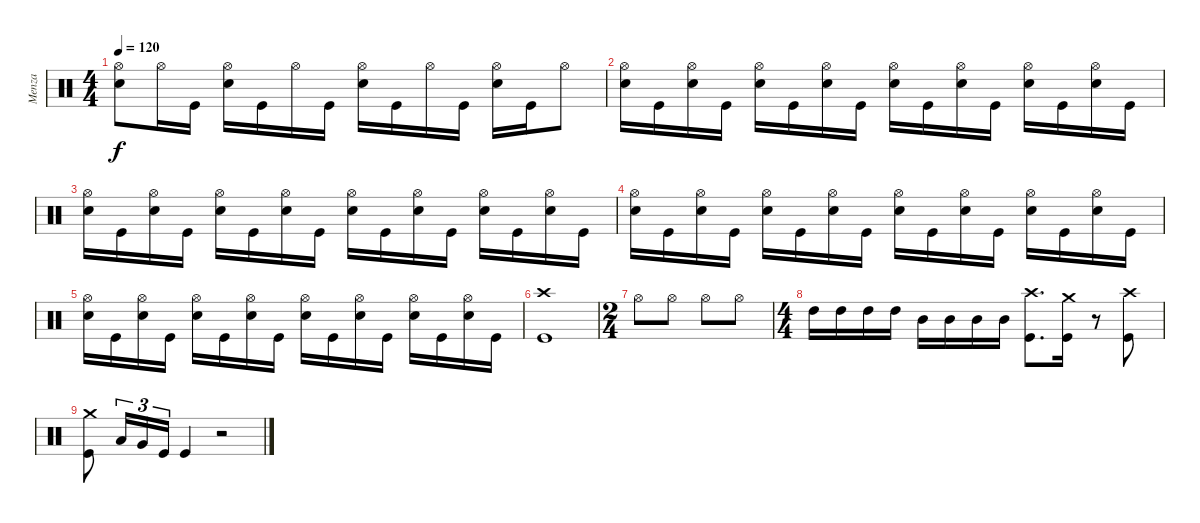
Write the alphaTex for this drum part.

\track ("Menza" "Menza") {instrument percussion}
\staff {score}
\articulation defaults
\ts (4 4)
\tempo 120
\clef neutral
\ks c
("Hi-Hat (open)" "Snare (hit) 2").8{dy f} "Hi-Hat (open)".16 "Kick (hit)".16 ("Hi-Hat (open)" "Snare (hit) 2").16 "Kick (hit)".16 "Hi-Hat (open)".16 "Kick (hit)".16 ("Hi-Hat (open)" "Snare (hit) 2").16 "Kick (hit)".16 "Hi-Hat (open)".16 "Kick (hit)".16 ("Hi-Hat (open)" "Snare (hit) 2").16 "Kick (hit)".16 "Hi-Hat (open)".8 |
("Hi-Hat (open)" "Snare (hit) 2").16 "Kick (hit)".16 ("Hi-Hat (open)" "Snare (hit) 2").16 "Kick (hit)".16 ("Hi-Hat (open)" "Snare (hit) 2").16 "Kick (hit)".16 ("Hi-Hat (open)" "Snare (hit) 2").16 "Kick (hit)".16 ("Hi-Hat (open)" "Snare (hit) 2").16 "Kick (hit)".16 ("Hi-Hat (open)" "Snare (hit) 2").16 "Kick (hit)".16 ("Hi-Hat (open)" "Snare (hit) 2").16 "Kick (hit)".16 ("Hi-Hat (open)" "Snare (hit) 2").16 "Kick (hit)".16 |
("Hi-Hat (open)" "Snare (hit) 2").16 "Kick (hit)".16 ("Hi-Hat (open)" "Snare (hit) 2").16 "Kick (hit)".16 ("Hi-Hat (open)" "Snare (hit) 2").16 "Kick (hit)".16 ("Hi-Hat (open)" "Snare (hit) 2").16 "Kick (hit)".16 ("Hi-Hat (open)" "Snare (hit) 2").16 "Kick (hit)".16 ("Hi-Hat (open)" "Snare (hit) 2").16 "Kick (hit)".16 ("Hi-Hat (open)" "Snare (hit) 2").16 "Kick (hit)".16 ("Hi-Hat (open)" "Snare (hit) 2").16 "Kick (hit)".16 |
("Hi-Hat (open)" "Snare (hit) 2").16 "Kick (hit)".16 ("Hi-Hat (open)" "Snare (hit) 2").16 "Kick (hit)".16 ("Hi-Hat (open)" "Snare (hit) 2").16 "Kick (hit)".16 ("Hi-Hat (open)" "Snare (hit) 2").16 "Kick (hit)".16 ("Hi-Hat (open)" "Snare (hit) 2").16 "Kick (hit)".16 ("Hi-Hat (open)" "Snare (hit) 2").16 "Kick (hit)".16 ("Hi-Hat (open)" "Snare (hit) 2").16 "Kick (hit)".16 ("Hi-Hat (open)" "Snare (hit) 2").16 "Kick (hit)".16 |
("Hi-Hat (open)" "Snare (hit) 2").16 "Kick (hit)".16 ("Hi-Hat (open)" "Snare (hit) 2").16 "Kick (hit)".16 ("Hi-Hat (open)" "Snare (hit) 2").16 "Kick (hit)".16 ("Hi-Hat (open)" "Snare (hit) 2").16 "Kick (hit)".16 ("Hi-Hat (open)" "Snare (hit) 2").16 "Kick (hit)".16 ("Hi-Hat (open)" "Snare (hit) 2").16 "Kick (hit)".16 ("Hi-Hat (open)" "Snare (hit) 2").16 "Kick (hit)".16 ("Hi-Hat (open)" "Snare (hit) 2").16 "Kick (hit)".16 |
("Crash high (hit)" "Kick (hit)").1 |
\ts (2 4)
"Hi-Hat (open)".8 "Hi-Hat (open)".8 "Hi-Hat (open)".8 "Hi-Hat (open)".8 |
\ts (4 4)
"High Tom (hit)".16 "High Tom (hit)".16 "High Tom (hit)".16 "High Tom (hit)".16 "Mid Tom (hit)".16 "Mid Tom (hit)".16 "Mid Tom (hit)".16 "Mid Tom (hit)".16 ("Crash high (hit)" "Kick (hit)").8{d} ("Crash medium (hit)" "Kick (hit)").16 r.8 ("Crash high (hit)" "Kick (hit)").8 |
("Crash medium (hit)" "Kick (hit)").8 "Low Floor Tom (hit)".16{tu (3 2)} "Very Low Tom (hit)".16{tu (3 2)} "Kick (hit)".16{tu (3 2)} "Kick (hit)".4 r.2
